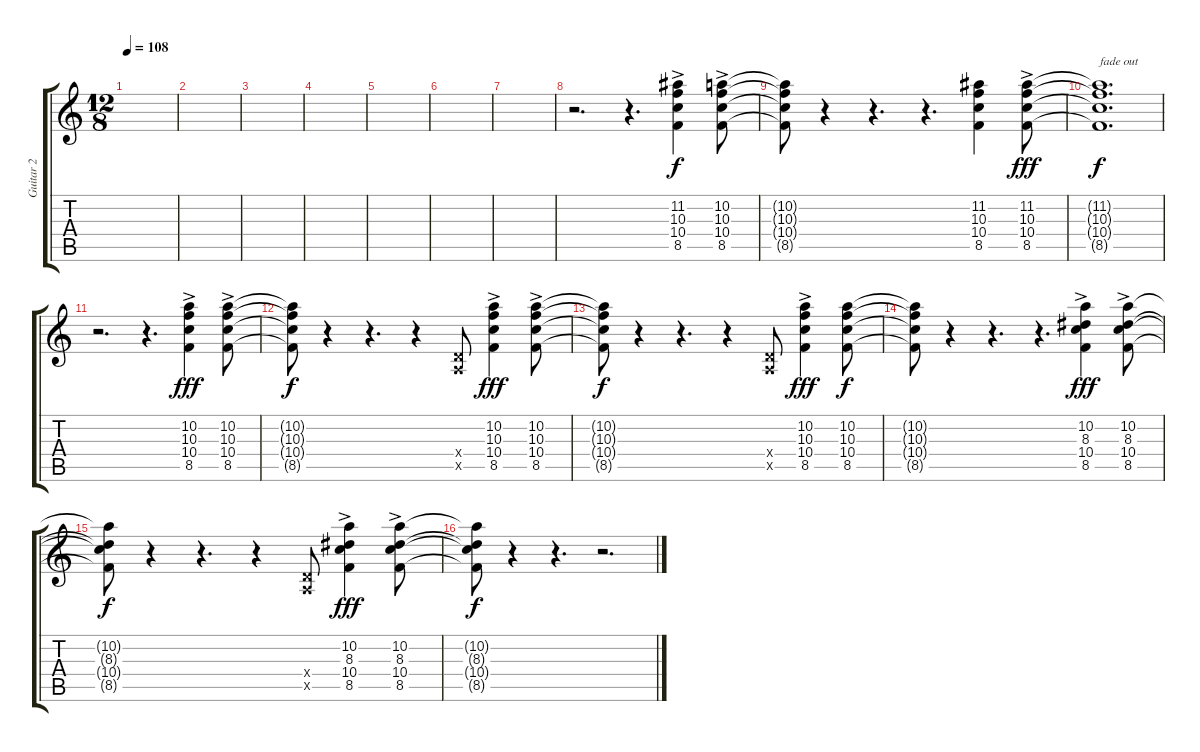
\track ("Guitar 2" "Guitar 2") {instrument overdrivenguitar}
\staff {score tabs}
\tuning (E4 B3 G3 D3 A2 E2) {hide}
\ts (12 8)
\tempo 108
\clef g2
\ks c
|
|
|
|
|
|
|
r.2{d} r.4{d} (11.2{ac} 10.3{ac} 10.4{ac} 8.5{ac}).4 (10.2{ac} 10.3{ac} 10.4{ac} 8.5{ac}).8 |
(10.2{t} 10.3{t} 10.4{t} 8.5{t}).8{dy f} r.4 r.4{d} r.4{d} (11.2 10.3 10.4 8.5).4 (11.2{ac} 10.3{ac} 10.4{ac} 8.5{ac}).8{dy fff volume 3} |
(11.2{t} 10.3{t} 10.4{t} 8.5{t}).1{d txt "fade out" dy f} |
r.2{d volume 13} r.4{d} (10.2{ac} 10.3{ac} 10.4{ac} 8.5{ac}).4{dy fff} (10.2{ac} 10.3{ac} 10.4{ac} 8.5{ac}).8 |
(10.2{t} 10.3{t} 10.4{t} 8.5{t}).8{dy f} r.4 r.4{d} r.4 (0.4{x} 0.5{x}).8 (10.2{ac} 10.3{ac} 10.4{ac} 8.5{ac}).4{dy fff} (10.2{ac} 10.3{ac} 10.4{ac} 8.5{ac}).8 |
(10.2{t} 10.3{t} 10.4{t} 8.5{t}).8{dy f} r.4 r.4{d} r.4 (0.4{x} 0.5{x}).8 (10.2{ac} 10.3{ac} 10.4{ac} 8.5{ac}).4{dy fff} (10.2 10.3 10.4 8.5).8{dy f} |
(10.2{t} 10.3{t} 10.4{t} 8.5{t}).8 r.4 r.4{d} r.4{d} (10.2{ac} 8.3{ac} 10.4{ac} 8.5{ac}).4{dy fff} (10.2{ac} 8.3{ac} 10.4{ac} 8.5{ac}).8 |
(10.2{t} 8.3{t} 10.4{t} 8.5{t}).8{dy f} r.4 r.4{d} r.4 (0.4{x} 0.5{x}).8 (10.2{ac} 8.3{ac} 10.4{ac} 8.5{ac}).4{dy fff} (10.2{ac} 8.3{ac} 10.4{ac} 8.5{ac}).8 |
(10.2{t} 8.3{t} 10.4{t} 8.5{t}).8{dy f} r.4 r.4{d} r.2{d}
